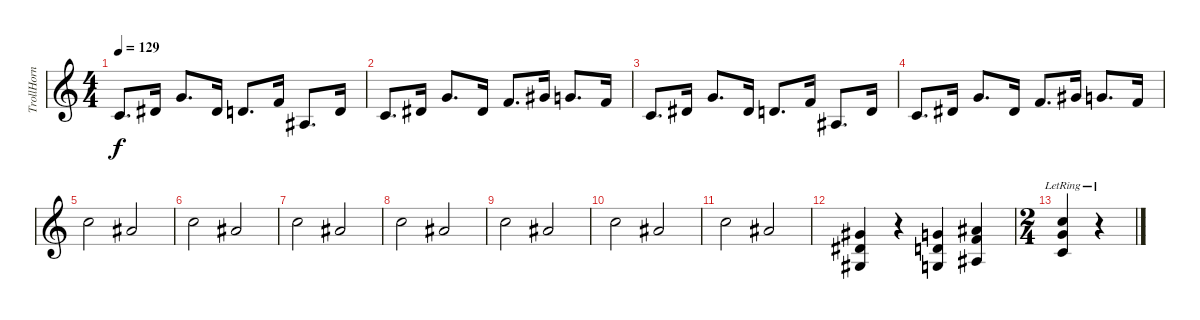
\track ("TrollHorn" "TrollHorn") {instrument pad4choir}
\staff {score}
\tuning (E4 B3 G3 D3 A2 E2) {hide}
\ts (4 4)
\tempo 129
\clef g2
\ks c
1.2.8{d dy f} 4.2.16 3.1.8{d} 4.2.16 3.2.8{d} 1.1.16 3.3.8{d} 3.2.16 |
1.2.8{d} 4.2.16 3.1.8{d} 4.2.16 1.1.8{d} 4.1.16 3.1.8{d} 1.1.16 |
1.2.8{d} 4.2.16 3.1.8{d} 4.2.16 3.2.8{d} 1.1.16 3.3.8{d} 3.2.16 |
1.2.8{d} 4.2.16 3.1.8{d} 4.2.16 1.1.8{d} 4.1.16 3.1.8{d} 1.1.16 |
8.1.2{volume 8} 6.1.2 |
8.1.2 6.1.2 |
8.1.2 6.1.2 |
8.1.2 6.1.2 |
8.1.2 6.1.2 |
8.1.2 6.1.2 |
8.1.2 6.1.2 |
(4.1 4.2 1.3).4{volume 10} r.4 (3.1 3.2 0.3).4 (1.1 11.2 3.3).4 |
\ts (2 4)
(3.1{lr} 1.2{lr} 17.3{lr}).4 r.4
